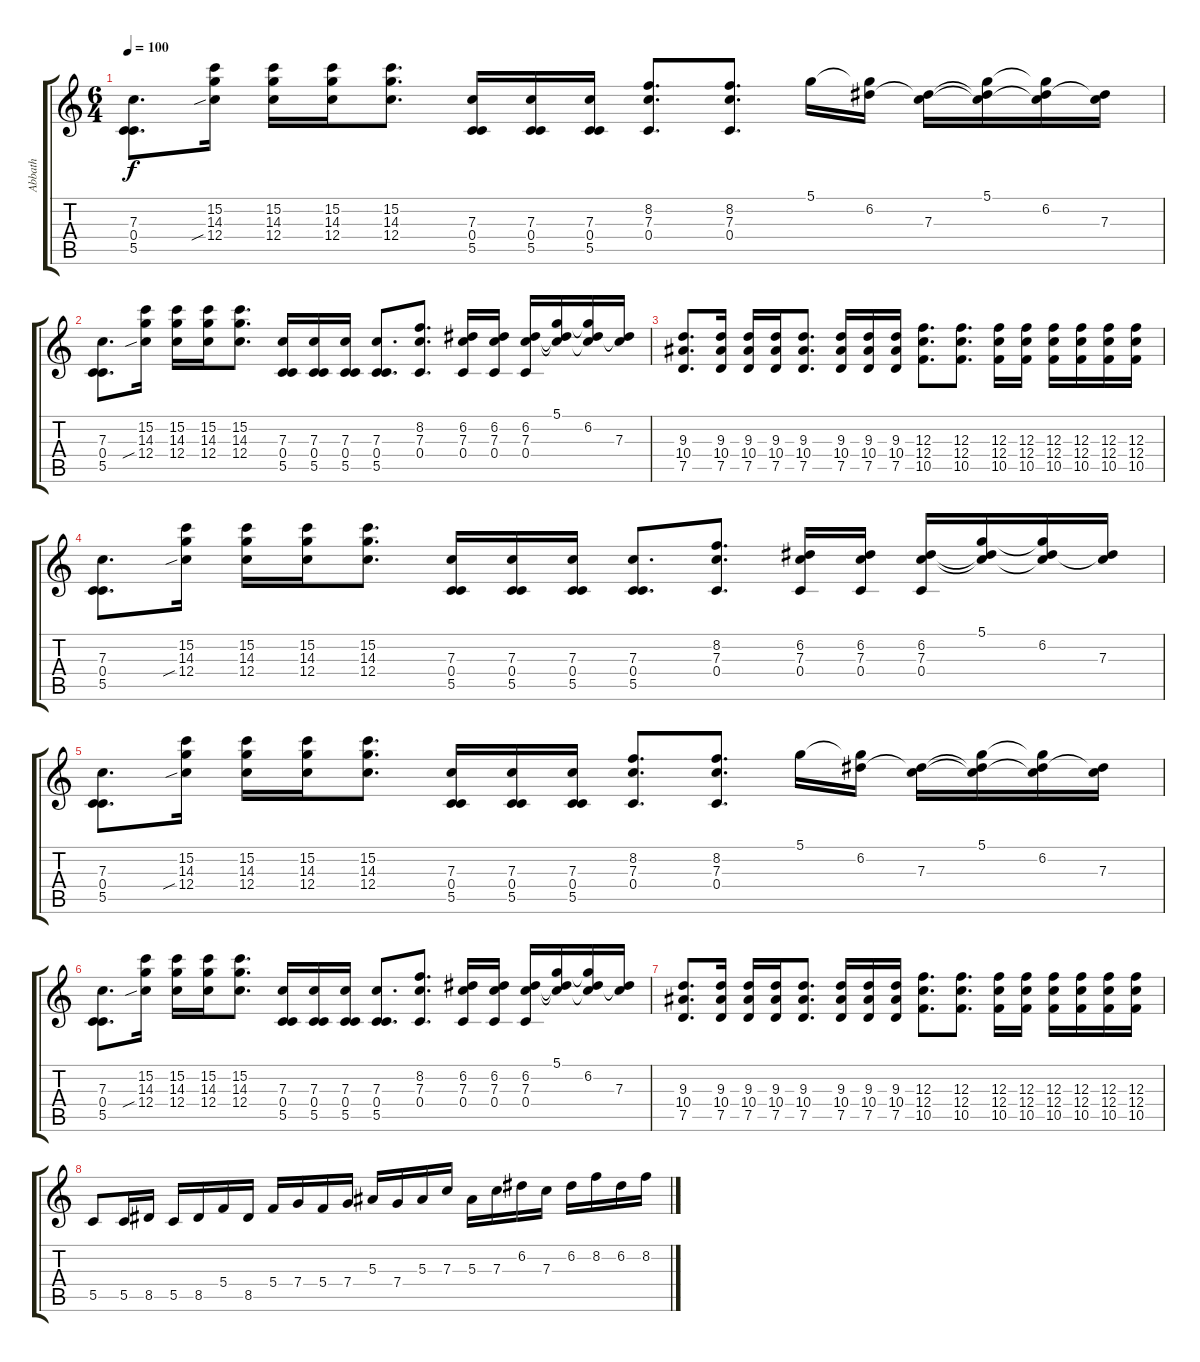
\track ("Abbath" "Abbath") {instrument distortionguitar}
\staff {score tabs}
\tuning (D4 A3 F3 C3 G2 D2) {hide}
\ts (6 4)
\tempo 100
\clef g2
\ks c
(7.3 0.4 5.5).8{d dy f} (15.2 14.3 12.4{sib}).16 (15.2 14.3 12.4).16 (15.2 14.3 12.4).16 (15.2 14.3 12.4).8{d} (7.3 0.4 5.5).16 (7.3 0.4 5.5).16 (7.3 0.4 5.5).16 (8.2 7.3 0.4).8{d} (8.2 7.3 0.4).8{d} 5.1.16 (5.1{t} 6.2).16 (6.2{t} 7.3).16 (5.1 6.2{t} 7.3{t}).16 (5.1{t} 6.2 7.3{t}).16 (6.2{t} 7.3).16 |
(7.3 0.4 5.5).8{d} (15.2 14.3 12.4{sib}).16 (15.2 14.3 12.4).16 (15.2 14.3 12.4).16 (15.2 14.3 12.4).8{d} (7.3 0.4 5.5).16 (7.3 0.4 5.5).16 (7.3 0.4 5.5).16 (7.3 0.4 5.5).8{d} (8.2 7.3 0.4).8{d} (6.2 7.3 0.4).16 (6.2 7.3 0.4).16 (6.2 7.3 0.4).16 (5.1 6.2{t} 7.3{t}).16 (5.1{t} 6.2 7.3{t}).16 (6.2{t} 7.3).16 |
(9.3 10.4 7.5).8{d} (9.3 10.4 7.5).16 (9.3 10.4 7.5).16 (9.3 10.4 7.5).16 (9.3 10.4 7.5).8{d} (9.3 10.4 7.5).16 (9.3 10.4 7.5).16 (9.3 10.4 7.5).16 (12.3 12.4 10.5).8{d} (12.3 12.4 10.5).8{d} (12.3 12.4 10.5).16 (12.3 12.4 10.5).16 (12.3 12.4 10.5).16 (12.3 12.4 10.5).16 (12.3 12.4 10.5).16 (12.3 12.4 10.5).16 |
(7.3 0.4 5.5).8{d} (15.2 14.3 12.4{sib}).16 (15.2 14.3 12.4).16 (15.2 14.3 12.4).16 (15.2 14.3 12.4).8{d} (7.3 0.4 5.5).16 (7.3 0.4 5.5).16 (7.3 0.4 5.5).16 (7.3 0.4 5.5).8{d} (8.2 7.3 0.4).8{d} (6.2 7.3 0.4).16 (6.2 7.3 0.4).16 (6.2 7.3 0.4).16 (5.1 6.2{t} 7.3{t}).16 (5.1{t} 6.2 7.3{t}).16 (6.2{t} 7.3).16 |
(7.3 0.4 5.5).8{d} (15.2 14.3 12.4{sib}).16 (15.2 14.3 12.4).16 (15.2 14.3 12.4).16 (15.2 14.3 12.4).8{d} (7.3 0.4 5.5).16 (7.3 0.4 5.5).16 (7.3 0.4 5.5).16 (8.2 7.3 0.4).8{d} (8.2 7.3 0.4).8{d} 5.1.16 (5.1{t} 6.2).16 (6.2{t} 7.3).16 (5.1 6.2{t} 7.3{t}).16 (5.1{t} 6.2 7.3{t}).16 (6.2{t} 7.3).16 |
(7.3 0.4 5.5).8{d} (15.2 14.3 12.4{sib}).16 (15.2 14.3 12.4).16 (15.2 14.3 12.4).16 (15.2 14.3 12.4).8{d} (7.3 0.4 5.5).16 (7.3 0.4 5.5).16 (7.3 0.4 5.5).16 (7.3 0.4 5.5).8{d} (8.2 7.3 0.4).8{d} (6.2 7.3 0.4).16 (6.2 7.3 0.4).16 (6.2 7.3 0.4).16 (5.1 6.2{t} 7.3{t}).16 (5.1{t} 6.2 7.3{t}).16 (6.2{t} 7.3).16 |
(9.3 10.4 7.5).8{d} (9.3 10.4 7.5).16 (9.3 10.4 7.5).16 (9.3 10.4 7.5).16 (9.3 10.4 7.5).8{d} (9.3 10.4 7.5).16 (9.3 10.4 7.5).16 (9.3 10.4 7.5).16 (12.3 12.4 10.5).8{d} (12.3 12.4 10.5).8{d} (12.3 12.4 10.5).16 (12.3 12.4 10.5).16 (12.3 12.4 10.5).16 (12.3 12.4 10.5).16 (12.3 12.4 10.5).16 (12.3 12.4 10.5).16 |
5.5.8 5.5.16 8.5.16 5.5.16 8.5.16 5.4.16 8.5.16 5.4.16 7.4.16 5.4.16 7.4.16 5.3.16 7.4.16 5.3.16 7.3.16 5.3.16 7.3.16 6.2.16 7.3.16 6.2.16 8.2.16 6.2.16 8.2{sl}.16
